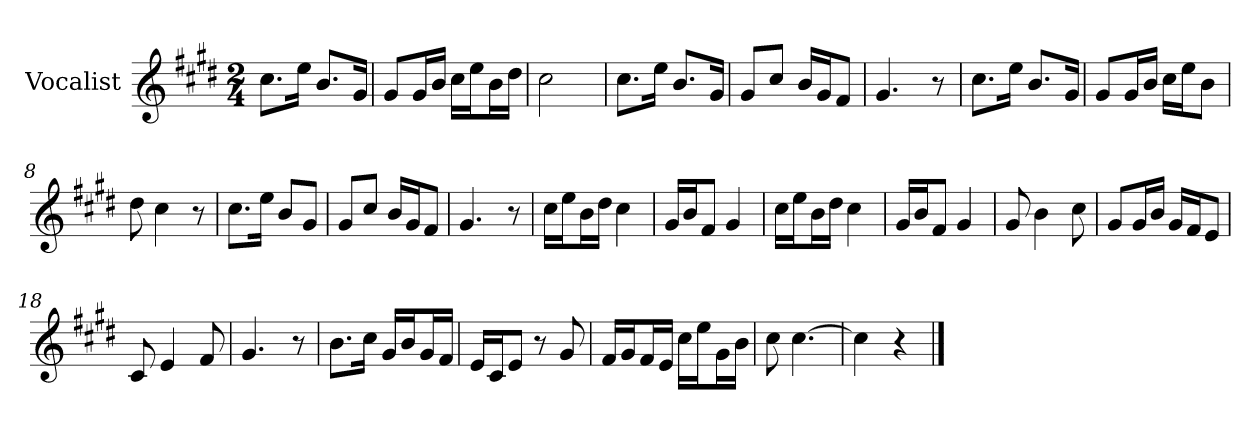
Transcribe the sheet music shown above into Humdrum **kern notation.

**kern
*part1
*staff1
*I"Vocalist
*k[f#c#g#d#]
*E:
*M2/4
=
8.cc#L
16eeJk
8.bL
16g#Jk
=1
8g#L
16g#L
16bJJ
16cc#LL
16eeJ
16bL
16dd#JJ
=2
2cc#
=3
8.cc#L
16eeJk
8.bL
16g#Jk
=4
8g#L
8cc#J
16bLL
16g#J
8f#J
=5
4.g#
8r
=6
8.cc#L
16eeJk
8.bL
16g#Jk
=7
8g#L
16g#L
16bJJ
16cc#LL
16eeJ
8bJ
=8
8dd#
4cc#
8r
=9
8.cc#L
16eeJk
8bL
8g#J
=10
8g#L
8cc#J
16bLL
16g#J
8f#J
=11
4.g#
8r
=12
16cc#LL
16eeJ
16bL
16dd#JJ
4cc#
=13
16g#LL
16bJ
8f#J
4g#
=14
16cc#LL
16eeJ
16bL
16dd#JJ
4cc#
=15
16g#LL
16bJ
8f#J
4g#
=16
8g#
4b
8cc#
=17
8g#L
16g#L
16bJJ
16g#LL
16f#J
8eJ
=18
8c#
4e
8f#
=19
4.g#
8r
=20
8.bL
16cc#Jk
16g#LL
16bJ
16g#L
16f#JJ
=21
16eLL
16c#J
8eJ
8r
8g#
=22
16f#LL
16g#J
16f#L
16eJJ
16cc#LL
16eeJ
16g#L
16bJJ
=23
8cc#
[4.cc#
=24
4cc#]
4r
==
*-
